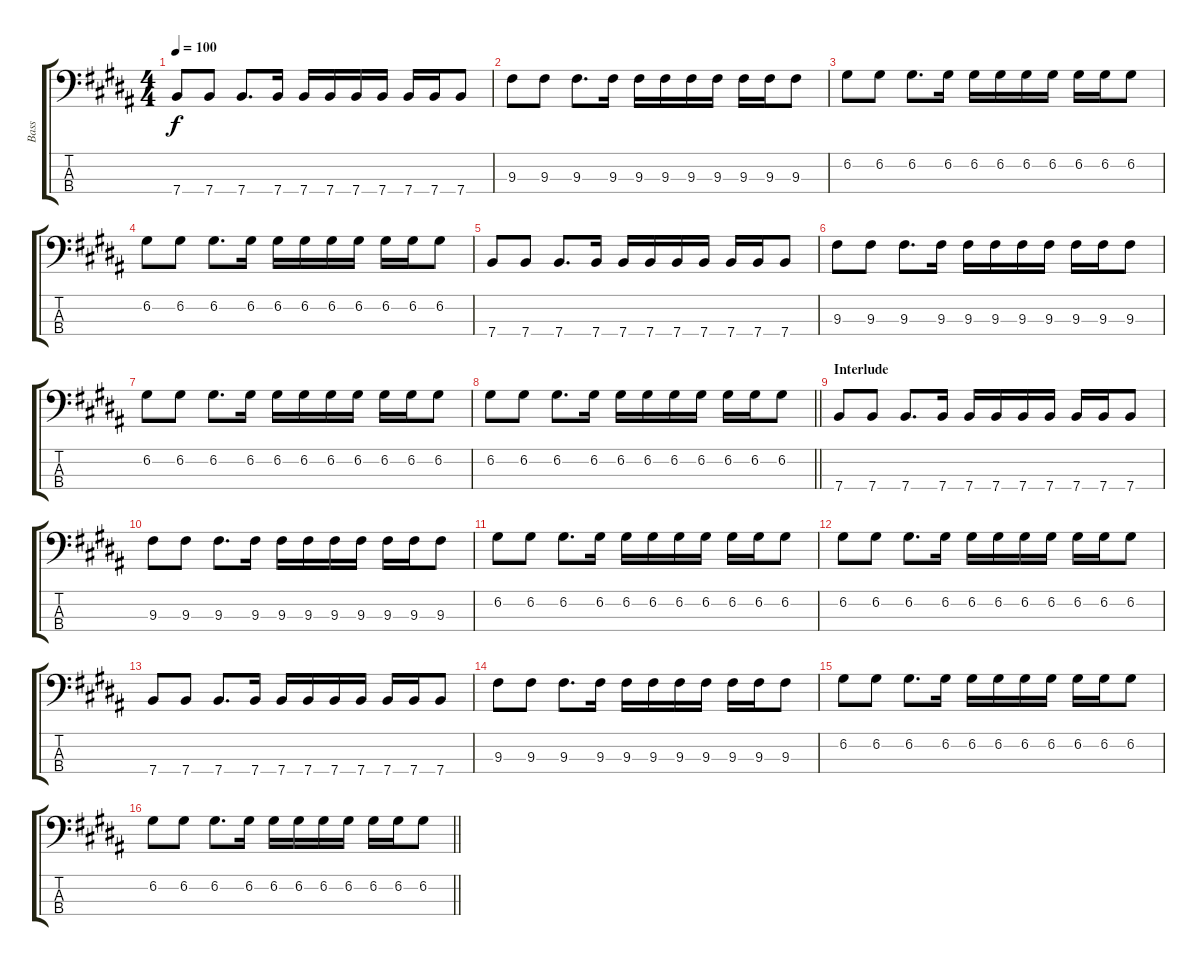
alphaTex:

\track ("Bass" "Bass") {instrument electricbassfinger}
\staff {score tabs}
\tuning (G2 D2 A1 E1) {hide}
\ts (4 4)
\tempo 100
\clef f4
\ks b
7.4.8{dy f} 7.4.8 7.4.8{d} 7.4.16 7.4.16 7.4.16 7.4.16 7.4.16 7.4.16 7.4.16 7.4.8 |
9.3.8 9.3.8 9.3.8{d} 9.3.16 9.3.16 9.3.16 9.3.16 9.3.16 9.3.16 9.3.16 9.3.8 |
6.2.8 6.2.8 6.2.8{d} 6.2.16 6.2.16 6.2.16 6.2.16 6.2.16 6.2.16 6.2.16 6.2.8 |
6.2.8 6.2.8 6.2.8{d} 6.2.16 6.2.16 6.2.16 6.2.16 6.2.16 6.2.16 6.2.16 6.2.8 |
7.4.8 7.4.8 7.4.8{d} 7.4.16 7.4.16 7.4.16 7.4.16 7.4.16 7.4.16 7.4.16 7.4.8 |
9.3.8 9.3.8 9.3.8{d} 9.3.16 9.3.16 9.3.16 9.3.16 9.3.16 9.3.16 9.3.16 9.3.8 |
6.2.8 6.2.8 6.2.8{d} 6.2.16 6.2.16 6.2.16 6.2.16 6.2.16 6.2.16 6.2.16 6.2.8 |
\barLineRight lightlight
6.2.8 6.2.8 6.2.8{d} 6.2.16 6.2.16 6.2.16 6.2.16 6.2.16 6.2.16 6.2.16 6.2.8 |
\section ("" "Interlude")
7.4.8 7.4.8 7.4.8{d} 7.4.16 7.4.16 7.4.16 7.4.16 7.4.16 7.4.16 7.4.16 7.4.8 |
9.3.8 9.3.8 9.3.8{d} 9.3.16 9.3.16 9.3.16 9.3.16 9.3.16 9.3.16 9.3.16 9.3.8 |
6.2.8 6.2.8 6.2.8{d} 6.2.16 6.2.16 6.2.16 6.2.16 6.2.16 6.2.16 6.2.16 6.2.8 |
6.2.8 6.2.8 6.2.8{d} 6.2.16 6.2.16 6.2.16 6.2.16 6.2.16 6.2.16 6.2.16 6.2.8 |
7.4.8 7.4.8 7.4.8{d} 7.4.16 7.4.16 7.4.16 7.4.16 7.4.16 7.4.16 7.4.16 7.4.8 |
9.3.8 9.3.8 9.3.8{d} 9.3.16 9.3.16 9.3.16 9.3.16 9.3.16 9.3.16 9.3.16 9.3.8 |
6.2.8 6.2.8 6.2.8{d} 6.2.16 6.2.16 6.2.16 6.2.16 6.2.16 6.2.16 6.2.16 6.2.8 |
\barLineRight lightlight
6.2.8 6.2.8 6.2.8{d} 6.2.16 6.2.16 6.2.16 6.2.16 6.2.16 6.2.16 6.2.16 6.2.8
